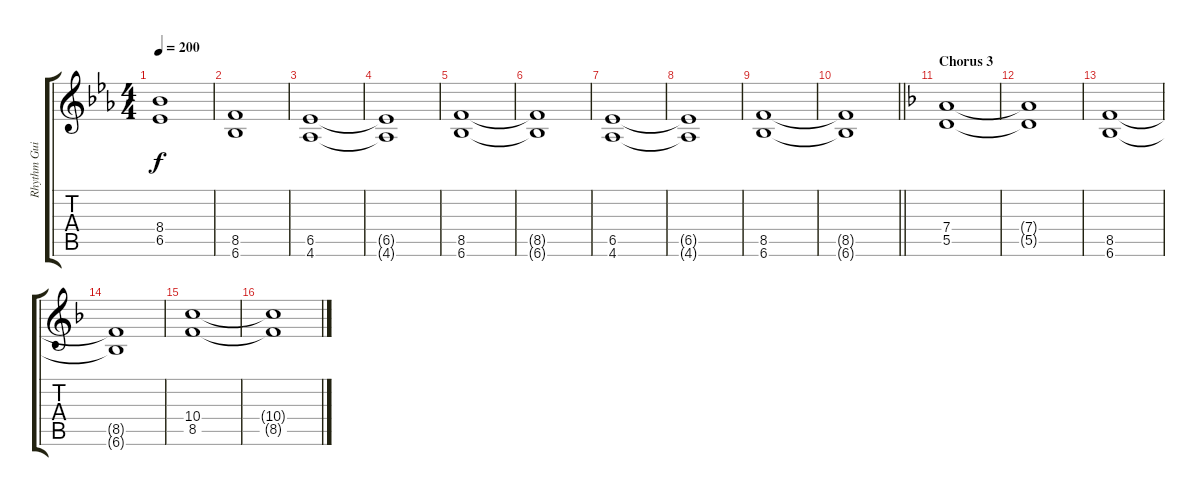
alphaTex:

\track ("Rhythm Guitar 2: Tapani Kangas" "Rhythm Gui") {instrument distortionguitar}
\staff {score tabs}
\tuning (E4 B3 G3 D3 A2 E2) {hide}
\ts (4 4)
\tempo 200
\clef g2
\ks cminor
(8.4 6.5).1{dy f} |
(8.5 6.6).1 |
(6.5 4.6).1 |
(6.5{t} 4.6{t}).1 |
(8.5 6.6).1 |
(8.5{t} 6.6{t}).1 |
(6.5 4.6).1 |
(6.5{t} 4.6{t}).1 |
(8.5 6.6).1 |
\barLineRight lightlight
(8.5{t} 6.6{t}).1 |
\section ("" "Chorus 3")
\ks dminor
(7.4 5.5).1 |
(7.4{t} 5.5{t}).1 |
(8.5 6.6).1 |
(8.5{t} 6.6{t}).1 |
(10.4 8.5).1 |
(10.4{t} 8.5{t}).1
